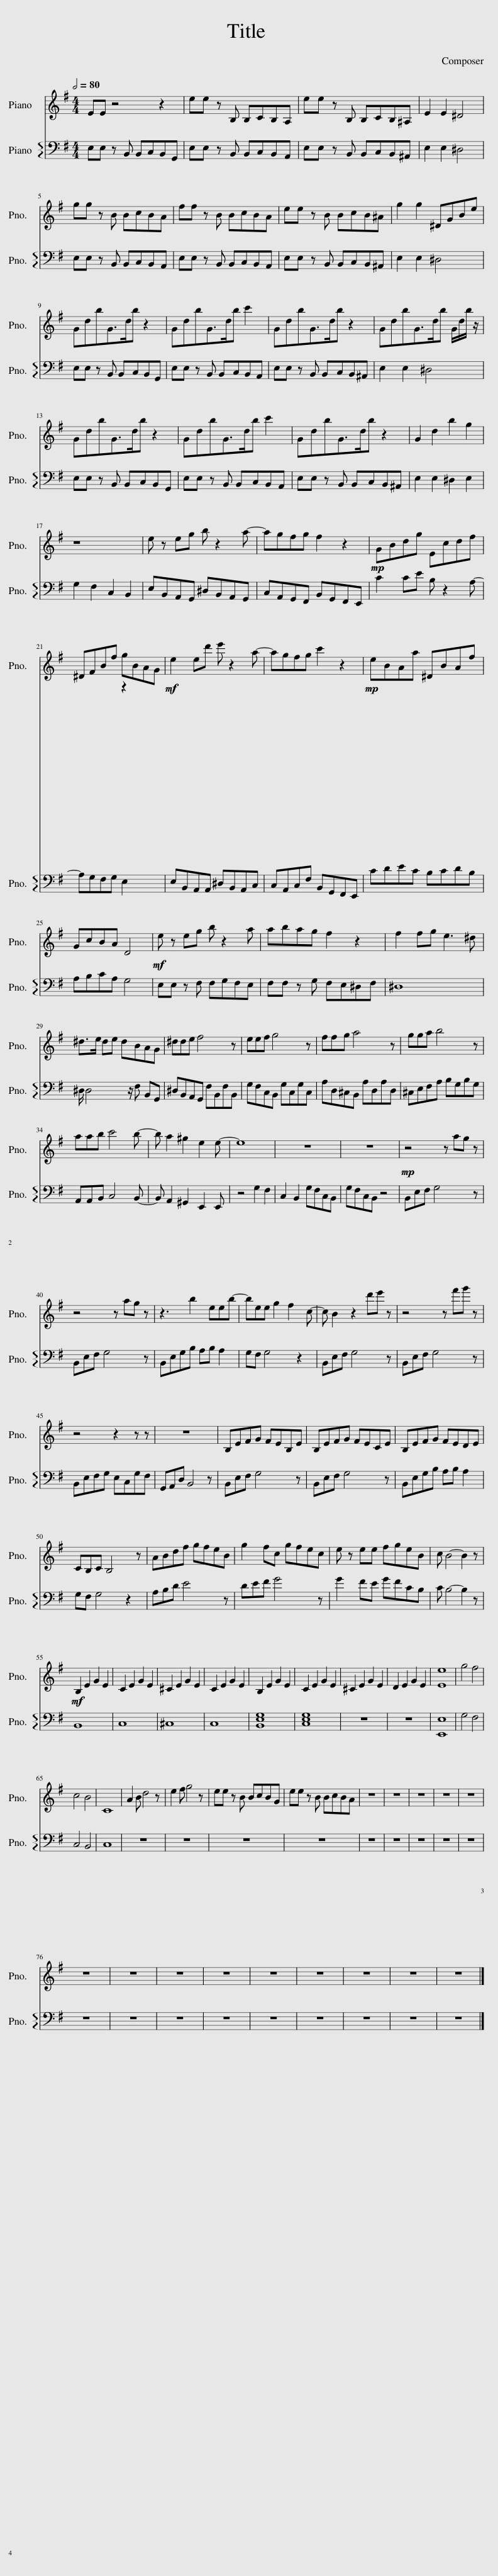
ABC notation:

X:1
%%score 1 2
L:1/8
Q:1/2=80
M:4/4
I:linebreak $
K:G
V:1 treble
V:2 bass
V:1
 EE z4 z2 | ee z B, B,CB,A, | ee z B, B,CB,^A, | E2 E2 ^D4 |$ gg z B BcBA | %5
 ff z B BcBA | ee z B BcB^A | g2 g2 ^DGBe |$ GdbG>db z2 | GdbG>db c'2 | %10
 GdbG>db z2 | GdbG>db G/d/b/ z/ |$ GdbG>db z2 | GdbG>db c'2 | GdbG>db z2 | %15
 G2 d2 b2 g2 |$ z8 | e z eg b z2 a- | agfg f2 z2 |!mp! GBdg Ecdf |$ %20
 ^DFBf gBAG |!mf! e2 ed' e' z2 a- | agfg c'2 z2 |!mp! eBAa ^DBAf |$ GcBA D4 | %25
!mf! e z eg b z2 a | abag f2 z2 | f2 fg e3 ^d |$ ^d>e de dBAG | ^dde f4 z | %30
 eef g4 z | ffg a4 z | gga b4 z |$ aab c'4 b- | b a2 ^g2 e2 e- | %35
 e8 | z8 | z8 |!mp! z4 z ag z |$ z4 z ag z | %40
 z3 b2 eeb- | bee g2 f2 c- | c B2 z2 d'e' z | z4 z f'g' z |$ z4 z2 z z | %45
 z8 | B,EFG FEB,E | B,EFG FECE | B,EFG FEDE |$ CB,C B,4 z | %50
 ABdf gfeB | g2 fc gfec | e z ee fgeB | c B4- B2 z |$!mf! B,2 E2 G2 E2 | %55
 C2 E2 G2 E2 | ^C2 E2 G2 E2 | C2 E2 G2 E2 | B,2 E2 G2 E2 | C2 E2 G2 E2 | %60
 ^C2 E2 G2 E2 | D2 E2 G2 E2 | [Ee]8 | g4 f4 |$ c4 B4 | %65
 C8 | A2 B d4 z | e2 f g4 z | ee z B BcBG | ee z B BcBA | %70
 z8 | z8 | z8 | z8 | z8 |$ %75
 z8 | z8 | z8 | z8 | z8 | %80
 z8 | z8 | z8 | z8 |] %84
V:2
 E,E, z B,, B,,C,B,,G,, | E,E, z B,, B,,C,B,,A,, | E,E, z B,, B,,C,B,,^A,, | E,2 E,2 ^D,4 |$ E,E, z B,, B,,C,B,,A,, | %5
 E,E, z B,, B,,C,B,,A,, | E,E, z B,, B,,C,B,,^A,, | E,2 E,2 ^D,4 |$ E,E, z B,, B,,C,B,,G,, | E,E, z B,, B,,C,B,,A,, | %10
 E,E, z B,, B,,C,B,,^A,, | E,2 E,2 ^D,4 |$ E,E, z B,, B,,C,B,,G,, | E,E, z B,, B,,C,B,,A,, | E,E, z B,, B,,C,B,,^A,, | %15
 E,2 E,2 ^D,2 E,2 |$ G,2 F,2 C,2 B,,2 | E,B,,A,,G,, ^D,B,,A,,G,, | C,A,,G,,F,, B,,G,,F,,E,, | C2 CE B, z2 A,- |$ %20
 A,G,F,G, E,2 z2 | E,B,,A,,A,, ^D,B,,A,,C, | C,A,,C,F, B,,G,,F,,E,, | CDEC B,CDB, |$ A,B,CA, G,4 | %25
 E,E, z F, F,G,F,E, | F,F, z G, F,E,^D,F, | ^D,8 |$ ^D,/ D,4 z/ F, B,,G,, | ^D,B,,A,,G,, F,B,,F,B,, | %30
 G,F,C,B,, G,C,G,C, | A,D,^C,B,, A,D,A,D, | ^C,E,F,A, B,G,B,G, |$ A,,A,,B,, C,4 B,,- | B,, A,,2 ^G,,2 E,,2 E,, | %35
 z4 G,2 F,2 | C,2 B,,2 G,F,C,B,, | G,F,C,B,, z4 | B,,E,F, G,4 z |$ B,,E,F, G,4 z | %40
 B,,E,G,B, A,B, A,2 | G,F, G,4 z2 | B,,E,F, G,4 z | B,,E,F, G,4 z |$ B,,E,F,G, E,C,G,F, | %45
 G,,A,,D, B,,4 z | B,,E,F, G,4 z | B,,E,F, G,4 z | B,,E,G,B, A,B, A,2 |$ G,F, G,4 z2 | %50
 A,B,D E4 z | DEF G4 z | G2 FE GFCB, | C B,4- B,2 z |$ B,,8 | %55
 C,8 | ^C,8 | C,8 | [B,,E,G,]8 | [C,E,G,]8 | %60
 z8 | z8 | [E,,E,]8 | G,4 F,4 |$ C,4 B,,4 | %65
 C,8 | z8 | z8 | z8 | z8 | %70
 z8 | z8 | z8 | z8 | z8 |$ %75
 z8 | z8 | z8 | z8 | z8 | %80
 z8 | z8 | z8 | z8 |] %84
